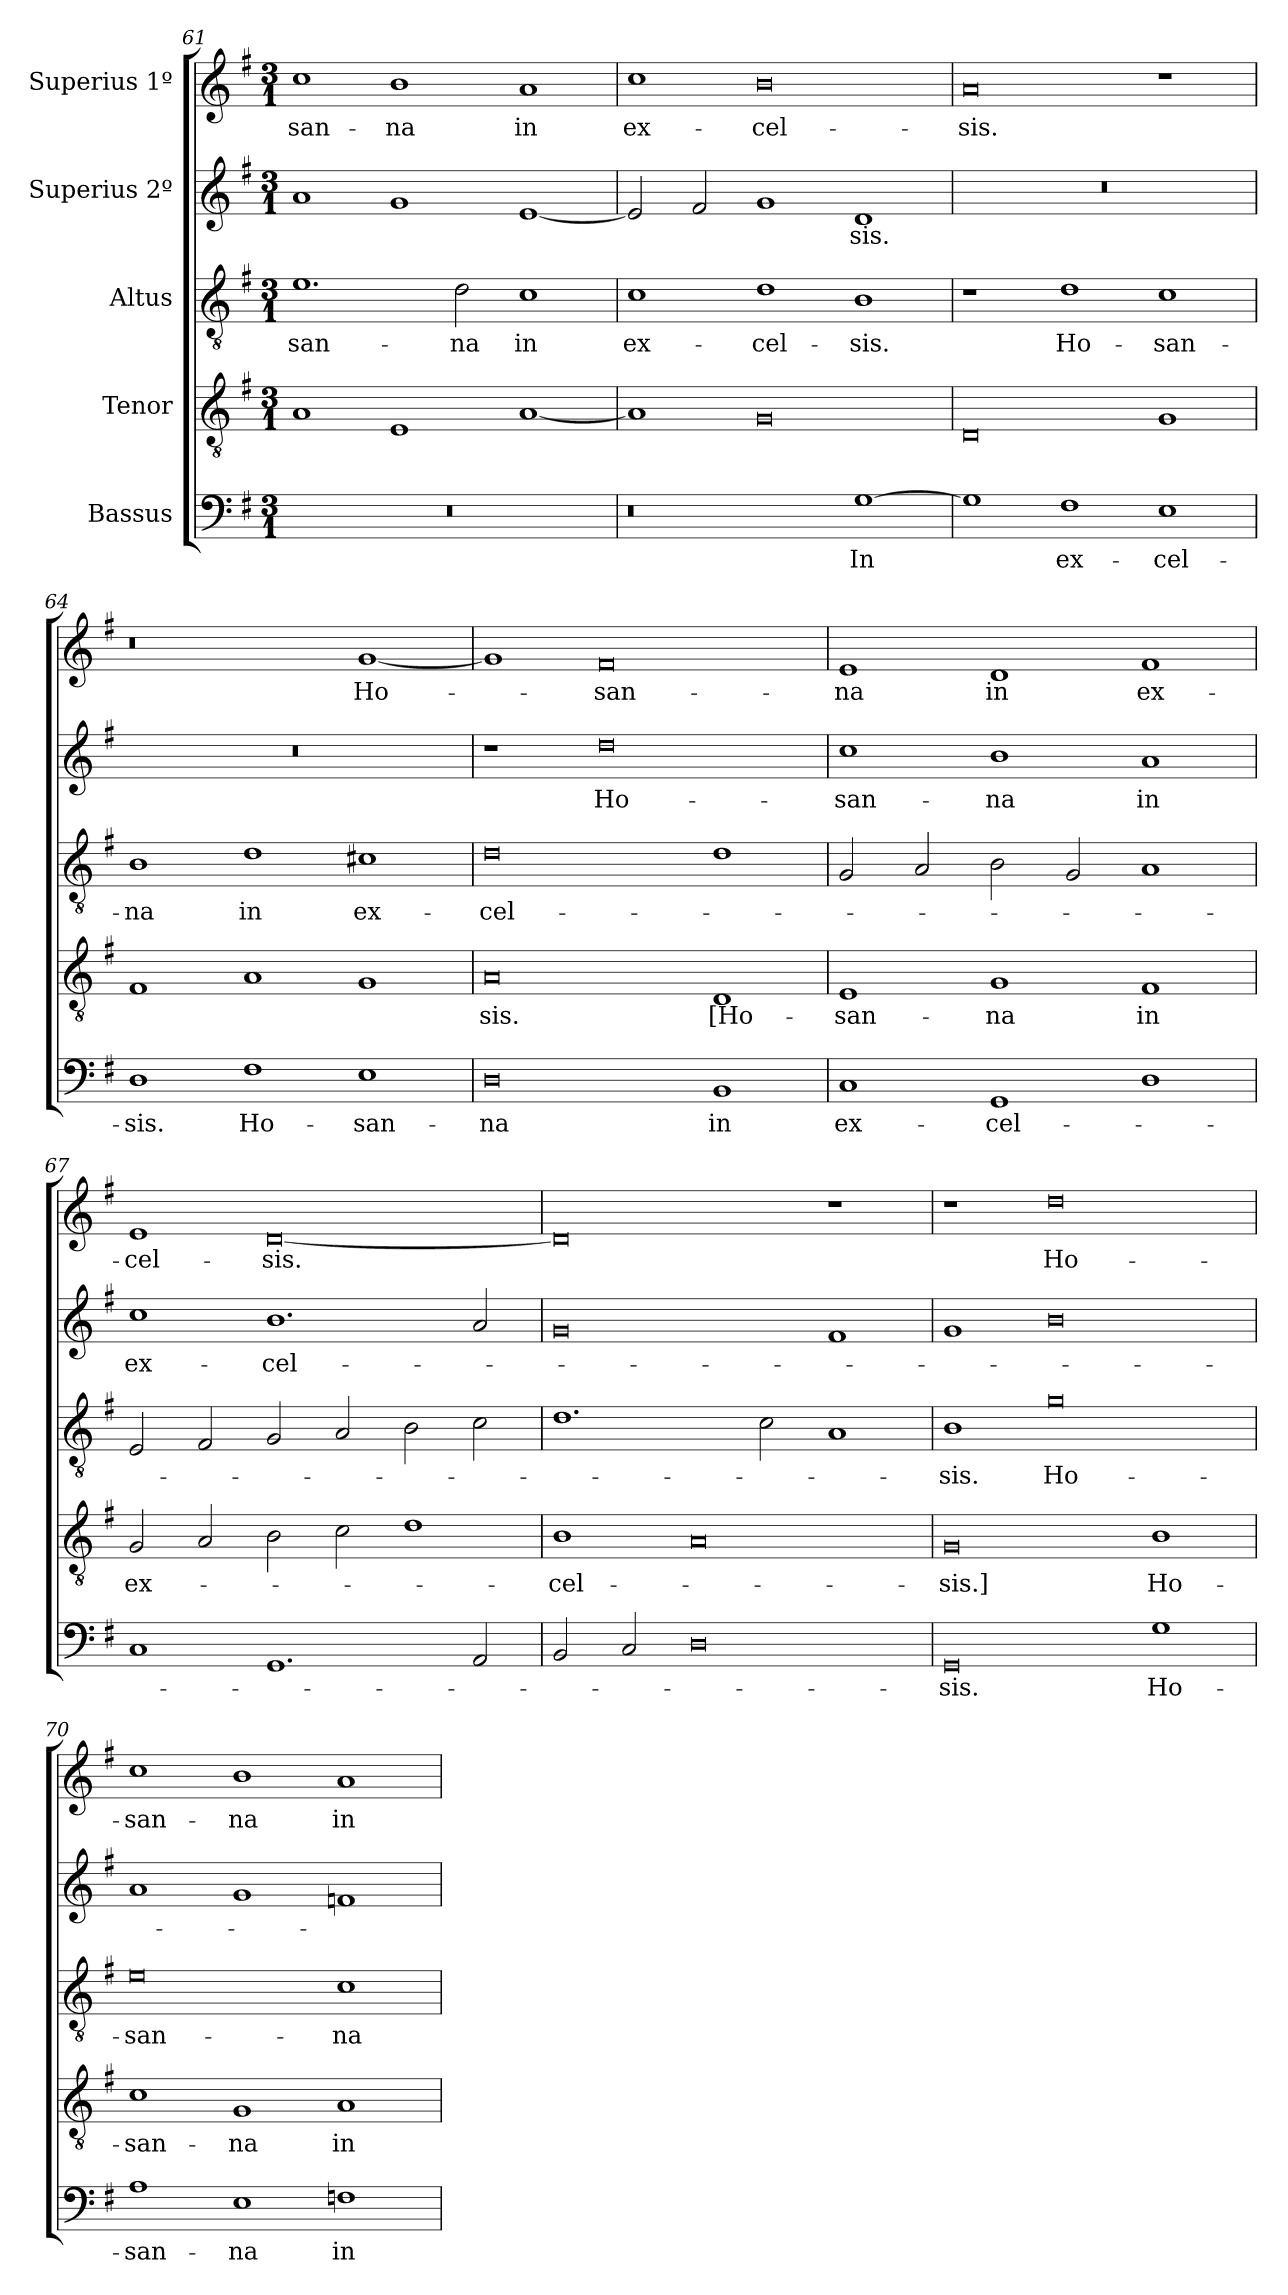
**kern	**text	**kern	**text	**kern	**text	**kern	**text	**kern	**text
*part5	*part5	*part4	*part4	*part3	*part3	*part2	*part2	*part1	*part1
*staff5	*staff5	*staff4	*staff4	*staff3	*staff3	*staff2	*staff2	*staff1	*staff1
*I"Bassus	*	*I"Tenor	*	*I"Altus	*	*I"Superius 2º	*	*I"Superius 1º	*
*clefF4	*	*clefGv2	*	*clefGv2	*	*clefG2	*	*clefG2	*
*k[f#]	*	*k[f#]	*	*k[f#]	*	*k[f#]	*	*k[f#]	*
*M3/1	*	*M3/1	*	*M3/1	*	*M3/1	*	*M3/1	*
=61	=61	=61	=61	=61	=61	=61	=61	=61	=61
!LO:N:vis=0	!	!	!	!	!	!	!	!	!
0.r	.	1A/	.	1.e\	-san-	1a/	.	1cc\	-san-
.	.	1E/	.	.	.	1g/	.	1b\	-na
.	.	.	.	2d\	-na	.	.	.	.
.	.	[1A/	.	1c\	in	[1e/	.	1a/	in
=62	=62	=62	=62	=62	=62	=62	=62	=62	=62
0r	.	1A/]	.	1c\	ex-	2e/]	.	1cc\	ex-
.	.	.	.	.	.	2f#/	.	.	.
.	.	0G/	.	1d\	-cel-	1g/	.	0b\	-cel-
[1G\	In	.	.	1B\	-sis.	1d/	-sis.	.	.
=63	=63	=63	=63	=63	=63	=63	=63	=63	=63
!	!	!	!	!	!	!LO:N:vis=0	!	!	!
1G\]	.	0D/	.	1r	.	0.r	.	0a/	-sis.
1F#\	ex-	.	.	1d\	Ho-	.	.	.	.
1E\	-cel-	1G/	.	1c\	-san-	.	.	1r	.
=64	=64	=64	=64	=64	=64	=64	=64	=64	=64
!	!	!	!	!	!	!LO:N:vis=0	!	!	!
1D\	-sis.	1F#/	.	1B\	-na	0.r	.	0r	.
1F#\	Ho-	1A/	.	1d\	in	.	.	.	.
1E\	-san-	1G/	.	1c#X\	ex-	.	.	[1g/	Ho-
=65	=65	=65	=65	=65	=65	=65	=65	=65	=65
0D\	-na	0A/	-sis.	0d\	-cel-	1r	.	1g/]	.
.	.	.	.	.	.	0dd\	Ho-	0f#/	-san-
1BB/	in	1D/	[Ho-	1d\	.	.	.	.	.
=66	=66	=66	=66	=66	=66	=66	=66	=66	=66
1C/	ex-	1E/	-san-	2G/	.	1cc\	-san-	1e/	-na
.	.	.	.	2A/	.	.	.	.	.
1GG/	-cel-	1G/	-na	2B\	.	1b\	-na	1d/	in
.	.	.	.	2G/	.	.	.	.	.
1D\	.	1F#/	in	1A/	.	1a/	in	1f#/	ex-
=67	=67	=67	=67	=67	=67	=67	=67	=67	=67
1C/	.	2G/	ex-	2E/	.	1cc\	ex-	1e/	-cel-
.	.	2A/	.	2F#/	.	.	.	.	.
1.GG/	.	2B\	.	2G/	.	1.b\	-cel-	[0d/	-sis.
.	.	2c\	.	2A/	.	.	.	.	.
.	.	1d\	.	2B\	.	.	.	.	.
2AA/	.	.	.	2c\	.	2a/	.	.	.
=68	=68	=68	=68	=68	=68	=68	=68	=68	=68
2BB/	.	1B\	-cel-	1.d\	.	0g/	.	0d/]	.
2C/	.	.	.	.	.	.	.	.	.
0D\	.	0A/	.	.	.	.	.	.	.
.	.	.	.	2c\	.	.	.	.	.
.	.	.	.	1A/	.	1f#/	.	1r	.
=69	=69	=69	=69	=69	=69	=69	=69	=69	=69
0GG/	-sis.	0G/	-sis.]	1B\	-sis.	1g/	.	1r	.
.	.	.	.	0g\	Ho-	0b\	.	0dd\	Ho-
1G\	Ho-	1B\	Ho-	.	.	.	.	.	.
=70	=70	=70	=70	=70	=70	=70	=70	=70	=70
1A\	-san-	1c\	-san-	0e\	-san-	1a/	.	1cc\	-san-
1E\	-na	1G/	-na	.	.	1g/	.	1b\	-na
1Fn\	in	1A/	in	1c\	-na	1fn/	.	1a/	in
=	=	=	=	=	=	=	=	=	=
*-	*-	*-	*-	*-	*-	*-	*-	*-	*-
